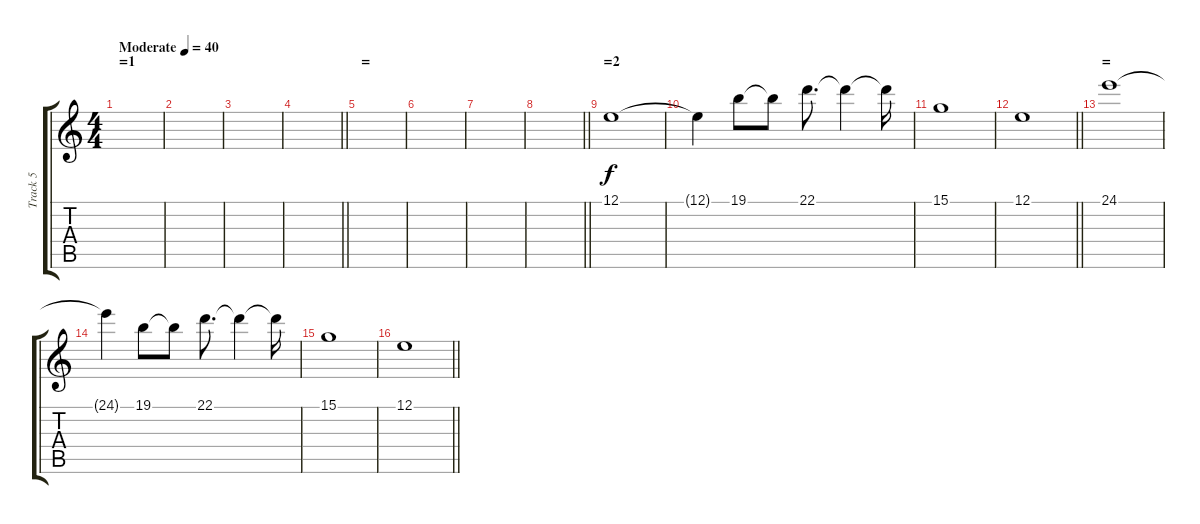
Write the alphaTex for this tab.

\track ("Track 5" "Track 5") {instrument lead7fifths}
\staff {score tabs}
\tuning (E4 B3 G3 D3 A2 E2) {hide}
\ts (4 4)
\section ("" "=1")
\tempo (40 "Moderate")
\clef g2
\ks c
|
|
|
\barLineRight lightlight
|
\section ("" "=")
|
|
|
\barLineRight lightlight
|
\section ("" "=2")
12.1.1 |
12.1{t}.4 19.1.8 19.1{t}.8 22.1.8{d} 22.1{t}.4 22.1{t}.16 |
15.1.1 |
\barLineRight lightlight
12.1.1 |
\section ("" "=")
24.1.1 |
24.1{t}.4 19.1.8 19.1{t}.8 22.1.8{d} 22.1{t}.4 22.1{t}.16 |
15.1.1 |
\barLineRight lightlight
12.1.1
